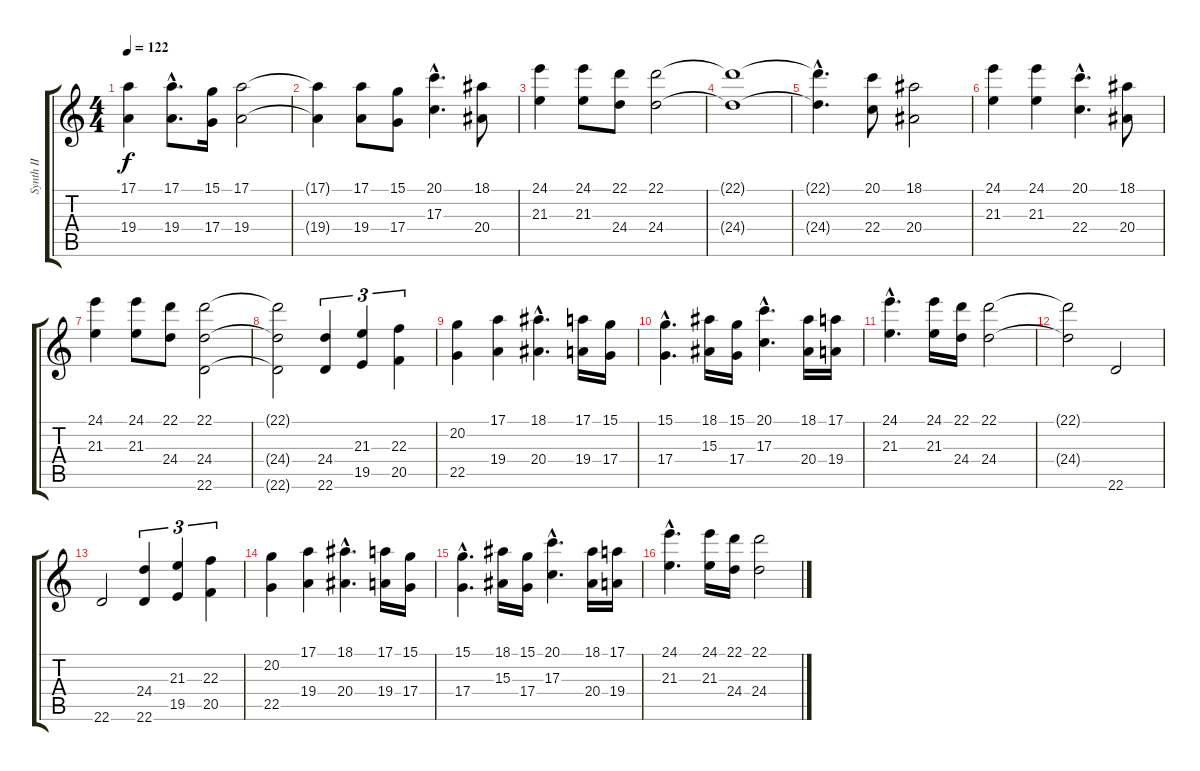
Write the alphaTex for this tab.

\track ("Synth II" "Synth II") {instrument stringensemble1}
\staff {score tabs}
\tuning (E4 B3 G3 D3 A2 E2) {hide}
\ts (4 4)
\tempo 122
\clef g2
\ks c
(17.1 19.4).4{dy f} (17.1{hac} 19.4{hac}).8{d} (15.1 17.4).16 (17.1 19.4).2 |
(17.1{t} 19.4{t}).4 (17.1 19.4).8 (15.1 17.4).8 (20.1{hac} 17.3{hac}).4{d} (18.1 20.4).8 |
(24.1 21.3).4 (24.1 21.3).8 (22.1 24.4).8 (22.1 24.4).2 |
(22.1{t} 24.4{t}).1 |
(22.1{hac t} 24.4{hac t}).4{d} (20.1 22.4).8 (18.1 20.4).2 |
(24.1 21.3).4 (24.1 21.3).4 (20.1{hac} 22.4{hac}).4{d} (18.1 20.4).8 |
(24.1 21.3).4 (24.1 21.3).8 (22.1 24.4).8 (22.1 24.4 22.6).2 |
(22.1{t} 24.4{t} 22.6{t}).2 (24.4 22.6).4{tu (3 2)} (21.3 19.5).4{tu (3 2)} (22.3 20.5).4{tu (3 2)} |
(20.2 22.5).4 (17.1 19.4).4 (18.1{hac} 20.4{hac}).4{d volume 14} (17.1 19.4).16{volume 13} (15.1 17.4).16 |
(15.1{hac} 17.4{hac}).4{d volume 13} (18.1 15.3).16{volume 12} (15.1 17.4).16 (20.1{hac} 17.3{hac}).4{d} (18.1 20.4).16{volume 12} (17.1 19.4).16 |
(24.1{hac} 21.3{hac}).4{d volume 11} (24.1 21.3).16{volume 11} (22.1 24.4).16 (22.1 24.4).2 |
(22.1{t} 24.4{t}).2 22.6.2{volume 9} |
22.6.2{volume 8} (24.4 22.6).4{tu (3 2) volume 8} (21.3 19.5).4{tu (3 2) volume 7} (22.3 20.5).4{tu (3 2)} |
(20.2 22.5).4{volume 7} (17.1 19.4).4{volume 6} (18.1{hac} 20.4{hac}).4{d volume 6} (17.1 19.4).16{volume 6} (15.1 17.4).16 |
(15.1{hac} 17.4{hac}).4{d} (18.1 15.3).16{volume 5} (15.1 17.4).16{volume 5} (20.1{hac} 17.3{hac}).4{d} (18.1 20.4).16{volume 4} (17.1 19.4).16 |
(24.1{hac} 21.3{hac}).4{d volume 4} (24.1 21.3).16{volume 3} (22.1 24.4).16 (22.1 24.4).2
